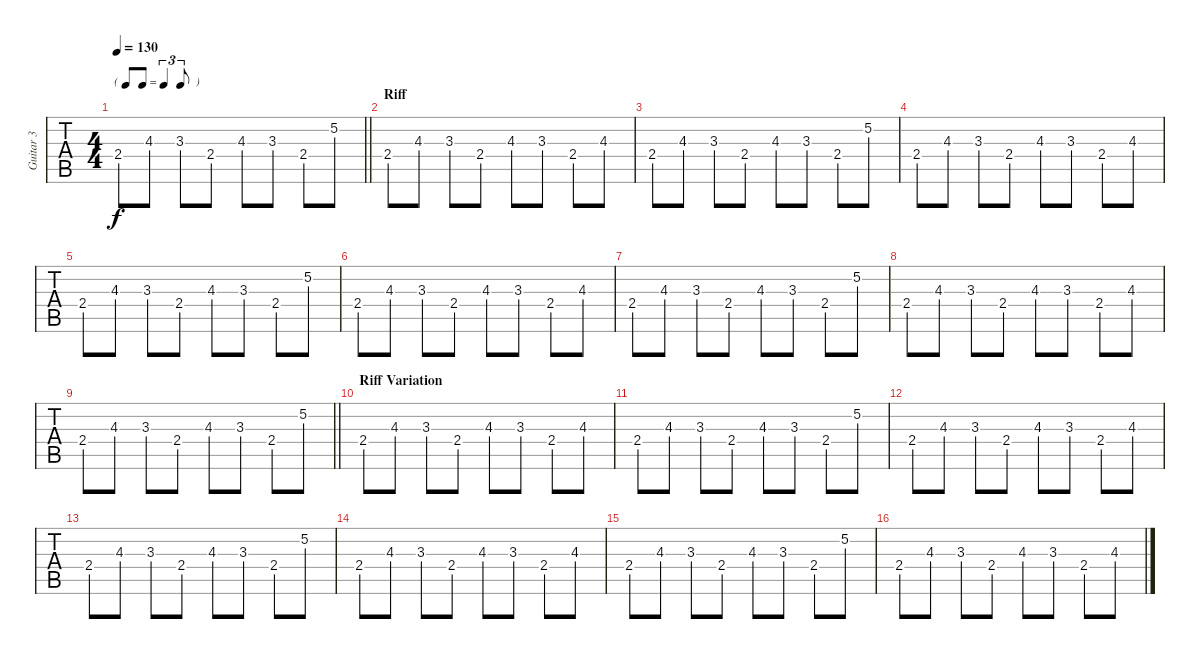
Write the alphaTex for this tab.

\track ("Guitar 3" "Guitar 3") {instrument electricguitarjazz}
\staff {tabs}
\tuning (E4 B3 G3 D3 A2 E2) {hide}
\ts (4 4)
\tf triplet8th
\tempo 130
\clef g2
\barLineRight lightlight
\ks c
2.4.8{dy f} 4.3.8 3.3.8 2.4.8 4.3.8 3.3.8 2.4.8 5.2.8 |
\section ("" "Riff")
2.4.8 4.3.8 3.3.8 2.4.8 4.3.8 3.3.8 2.4.8 4.3.8 |
2.4.8 4.3.8 3.3.8 2.4.8 4.3.8 3.3.8 2.4.8 5.2.8 |
2.4.8 4.3.8 3.3.8 2.4.8 4.3.8 3.3.8 2.4.8 4.3.8 |
2.4.8 4.3.8 3.3.8 2.4.8 4.3.8 3.3.8 2.4.8 5.2.8 |
2.4.8 4.3.8 3.3.8 2.4.8 4.3.8 3.3.8 2.4.8 4.3.8 |
2.4.8 4.3.8 3.3.8 2.4.8 4.3.8 3.3.8 2.4.8 5.2.8 |
2.4.8 4.3.8 3.3.8 2.4.8 4.3.8 3.3.8 2.4.8 4.3.8 |
\barLineRight lightlight
2.4.8 4.3.8 3.3.8 2.4.8 4.3.8 3.3.8 2.4.8 5.2.8 |
\section ("" "Riff Variation")
2.4.8 4.3.8 3.3.8 2.4.8 4.3.8 3.3.8 2.4.8 4.3.8 |
2.4.8 4.3.8 3.3.8 2.4.8 4.3.8 3.3.8 2.4.8 5.2.8 |
2.4.8 4.3.8 3.3.8 2.4.8 4.3.8 3.3.8 2.4.8 4.3.8 |
2.4.8 4.3.8 3.3.8 2.4.8 4.3.8 3.3.8 2.4.8 5.2.8 |
2.4.8 4.3.8 3.3.8 2.4.8 4.3.8 3.3.8 2.4.8 4.3.8 |
2.4.8 4.3.8 3.3.8 2.4.8 4.3.8 3.3.8 2.4.8 5.2.8 |
2.4.8 4.3.8 3.3.8 2.4.8 4.3.8 3.3.8 2.4.8 4.3.8
